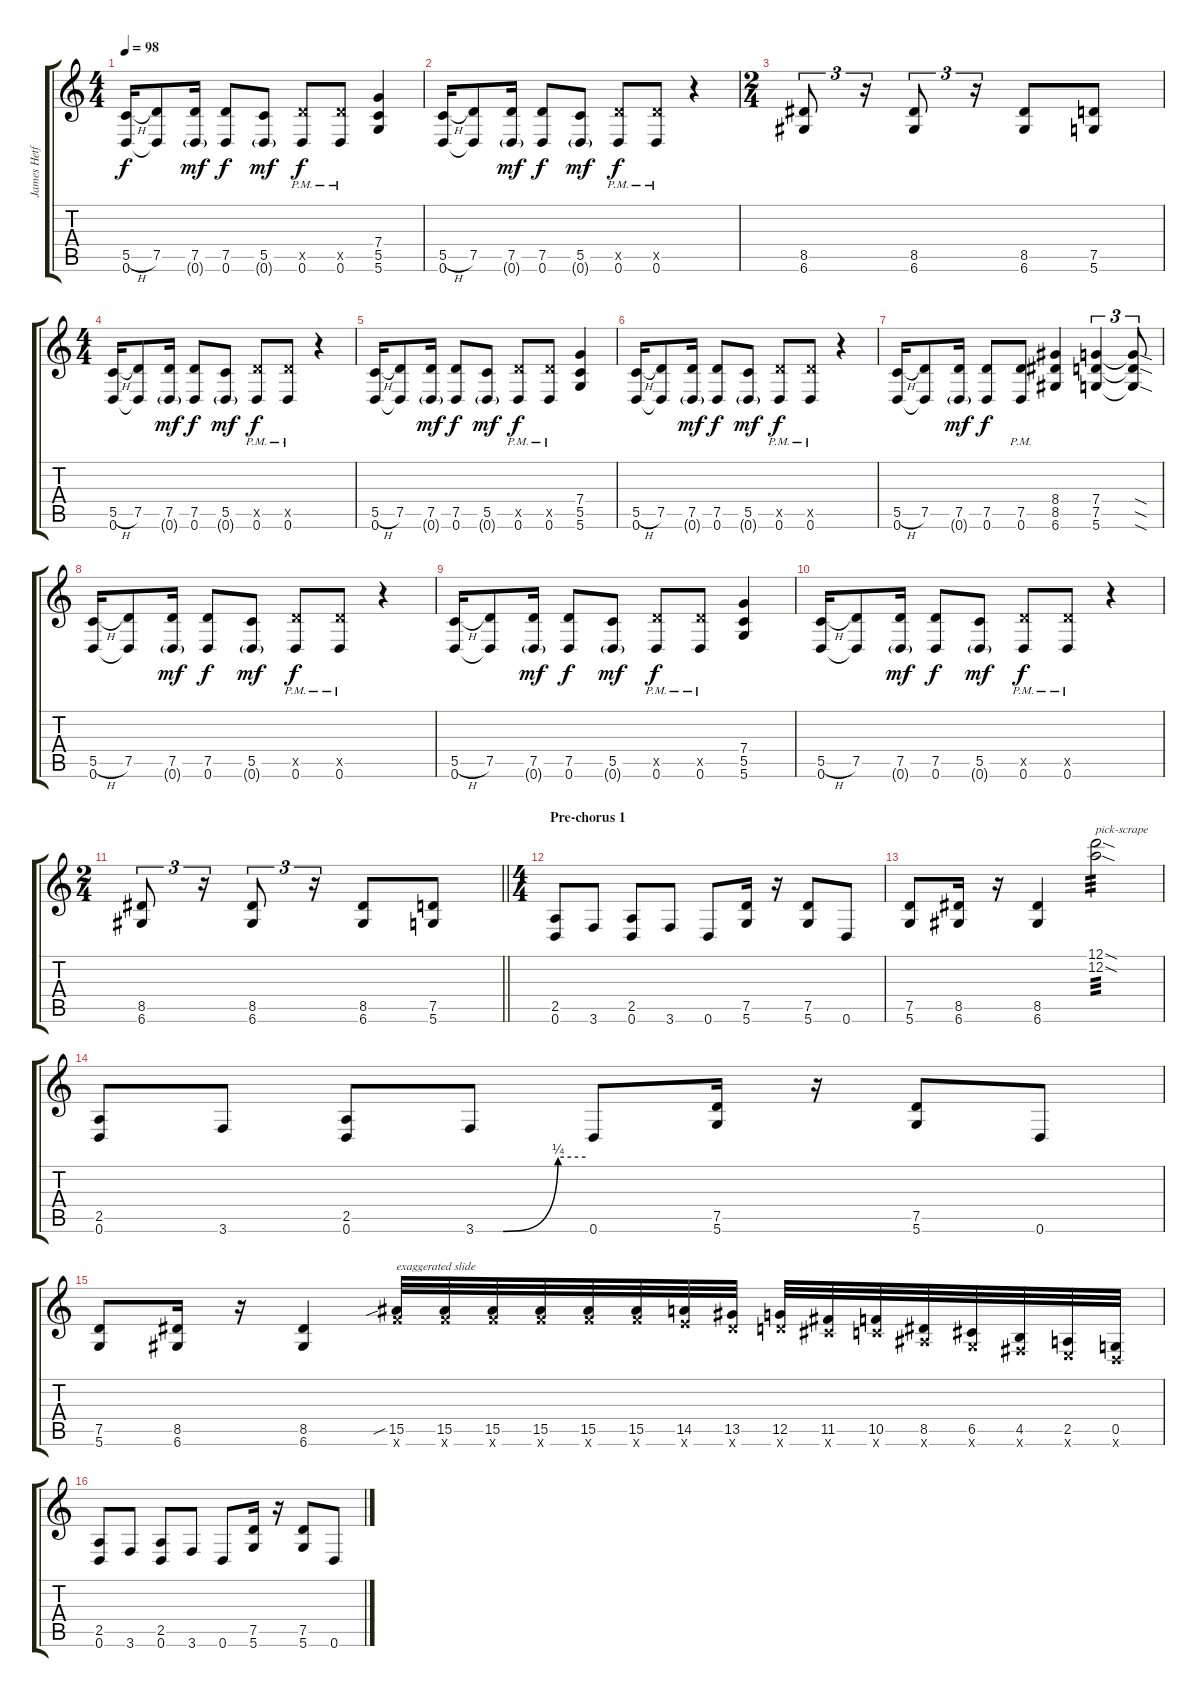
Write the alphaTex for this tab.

\track ("James Hetfield (Guitar Rhythm)" "James Hetf") {instrument distortionguitar}
\staff {score tabs}
\tuning (D4 A3 F3 C3 G2 D2) {hide}
\ts (4 4)
\tempo 98
\clef g2
\ks c
(5.5{h} 0.6).16{dy f} (7.5 0.6{t}).8 (7.5 0.6{g}).16{dy mf} (7.5 0.6).8{dy f} (5.5 0.6{g}).8{dy mf} (7.5{x} 0.6{pm}).8{dy f} (7.5{x} 0.6{pm}).8 (7.4 5.5 5.6).4 |
(5.5{h} 0.6).16 (7.5 0.6{t}).8 (7.5 0.6{g}).16{dy mf} (7.5 0.6).8{dy f} (5.5 0.6{g}).8{dy mf} (7.5{x} 0.6{pm}).8{dy f} (7.5{x} 0.6{pm}).8 r.4 |
\ts (2 4)
(8.5 6.6).8{tu (3 2)} r.16{tu (3 2)} (8.5 6.6).8{tu (3 2)} r.16{tu (3 2)} (8.5 6.6).8 (7.5 5.6).8 |
\ts (4 4)
(5.5{h} 0.6).16 (7.5 0.6{t}).8 (7.5 0.6{g}).16{dy mf} (7.5 0.6).8{dy f} (5.5 0.6{g}).8{dy mf} (7.5{x} 0.6{pm}).8{dy f} (7.5{x} 0.6{pm}).8 r.4 |
(5.5{h} 0.6).16 (7.5 0.6{t}).8 (7.5 0.6{g}).16{dy mf} (7.5 0.6).8{dy f} (5.5 0.6{g}).8{dy mf} (7.5{x} 0.6{pm}).8{dy f} (7.5{x} 0.6{pm}).8 (7.4 5.5 5.6).4 |
(5.5{h} 0.6).16 (7.5 0.6{t}).8 (7.5 0.6{g}).16{dy mf} (7.5 0.6).8{dy f} (5.5 0.6{g}).8{dy mf} (7.5{x} 0.6{pm}).8{dy f} (7.5{x} 0.6{pm}).8 r.4 |
(5.5{h} 0.6).16 (7.5 0.6{t}).8 (7.5 0.6{g}).16{dy mf} (7.5 0.6).8{dy f} (7.5{pm} 0.6{pm}).8 (8.4 8.5 6.6).4 (7.4 7.5 5.6).4{tu (3 2)} (7.4{sod t} 7.5{sod t} 5.6{sod t}).8{tu (3 2)} |
(5.5{h} 0.6).16 (7.5 0.6{t}).8 (7.5 0.6{g}).16{dy mf} (7.5 0.6).8{dy f} (5.5 0.6{g}).8{dy mf} (7.5{x} 0.6{pm}).8{dy f} (7.5{x} 0.6{pm}).8 r.4 |
(5.5{h} 0.6).16 (7.5 0.6{t}).8 (7.5 0.6{g}).16{dy mf} (7.5 0.6).8{dy f} (5.5 0.6{g}).8{dy mf} (7.5{x} 0.6{pm}).8{dy f} (7.5{x} 0.6{pm}).8 (7.4 5.5 5.6).4 |
(5.5{h} 0.6).16 (7.5 0.6{t}).8 (7.5 0.6{g}).16{dy mf} (7.5 0.6).8{dy f} (5.5 0.6{g}).8{dy mf} (7.5{x} 0.6{pm}).8{dy f} (7.5{x} 0.6{pm}).8 r.4 |
\ts (2 4)
\barLineRight lightlight
(8.5 6.6).8{tu (3 2)} r.16{tu (3 2)} (8.5 6.6).8{tu (3 2)} r.16{tu (3 2)} (8.5 6.6).8 (7.5 5.6).8 |
\ts (4 4)
\section ("" "Pre-chorus 1")
(2.5 0.6).8 3.6.8 (2.5 0.6).8 3.6.8 0.6.8 (7.5 5.6).16 r.16 (7.5 5.6).8 0.6.8 |
(7.5 5.6).8 (8.5 6.6).16 r.16 (8.5 6.6).4 (12.1{sod} 12.2{sod}).2{txt "pick-scrape" tp 3} |
(2.5 0.6).8 3.6.8 (2.5 0.6).8 3.6{be (custom 0 0 15 0 45 1 60 1)}.8 0.6.8 (7.5 5.6).16 r.16 (7.5 5.6).8 0.6.8 |
(7.5 5.6).8 (8.5 6.6).16 r.16 (8.5 6.6).4 (15.5{sib} 15.6{x}).32{txt "exaggerated slide"} (15.5 15.6{x}).32 (15.5 15.6{x}).32 (15.5 15.6{x}).32 (15.5 15.6{x}).32 (15.5 15.6{x}).32 (14.5 14.6{x}).32 (13.5 13.6{x}).32 (12.5 12.6{x}).32 (11.5 11.6{x}).32 (10.5 10.6{x}).32 (8.5 8.6{x}).32 (6.5 6.6{x}).32 (4.5 4.6{x}).32 (2.5 2.6{x}).32 (0.5 0.6{x}).32 |
(2.5 0.6).8 3.6.8 (2.5 0.6).8 3.6.8 0.6.8 (7.5 5.6).16 r.16 (7.5 5.6).8 0.6.8
